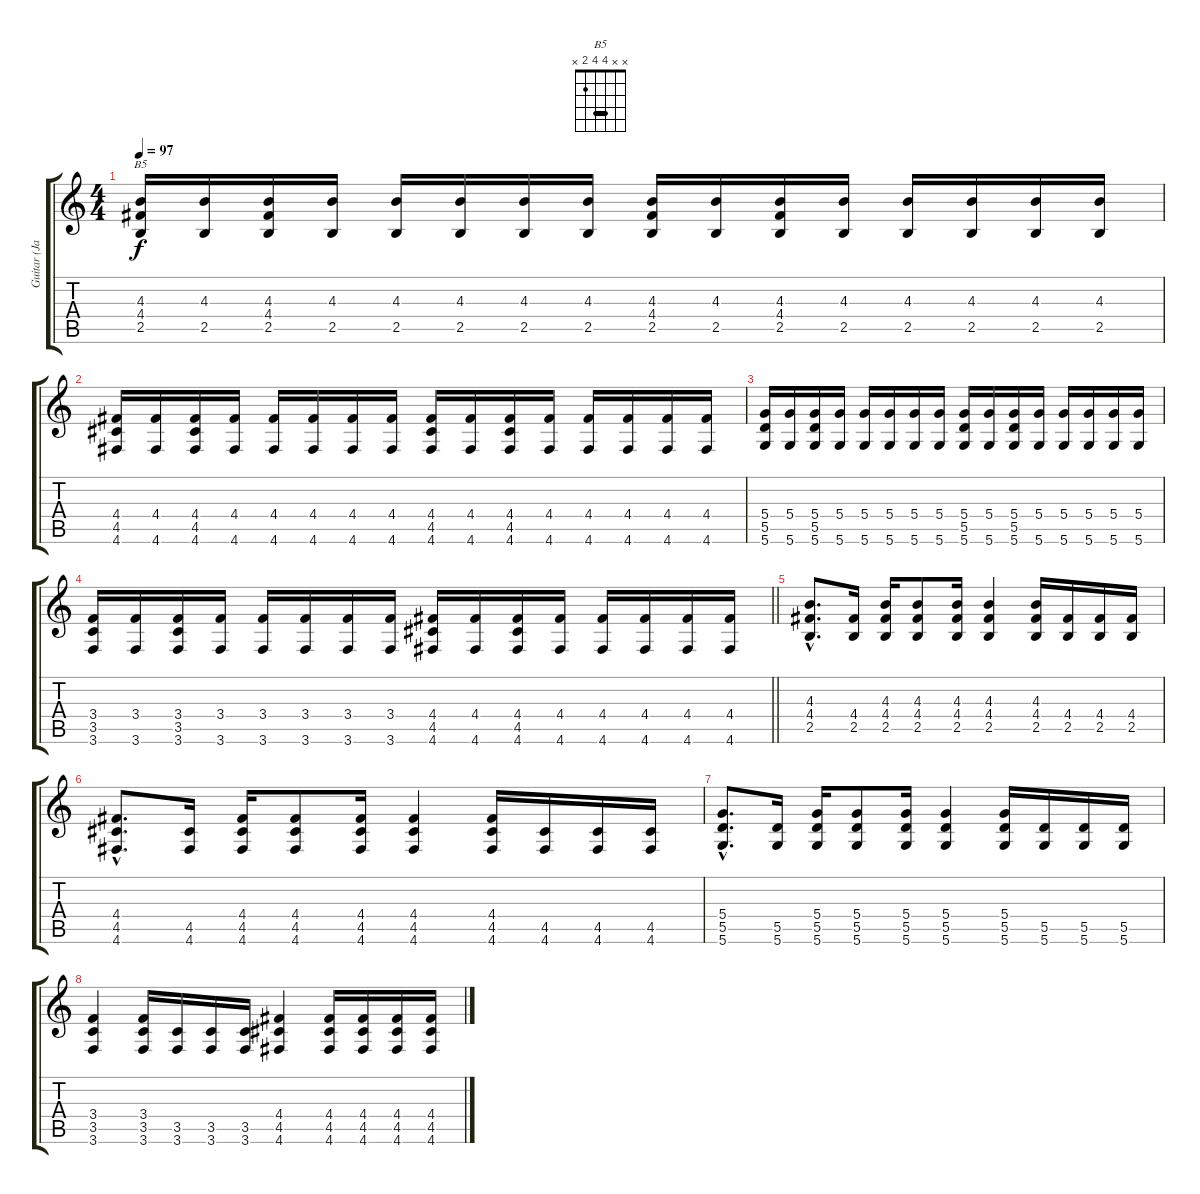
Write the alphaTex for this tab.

\track ("Guitar (Jasan Stepp)" "Guitar (Ja") {instrument distortionguitar}
\staff {score tabs}
\tuning (E4 B3 G3 D3 A2 D2) {hide}
\chord ("B5" x x 4 4 2 x) {barre 4}
\ts (4 4)
\tempo 97
\clef g2
\ks c
(4.3 4.4 2.5).16{ch "B5" dy f} (4.3 2.5).16 (4.3 4.4 2.5).16 (4.3 2.5).16 (4.3 2.5).16 (4.3 2.5).16 (4.3 2.5).16 (4.3 2.5).16 (4.3 4.4 2.5).16 (4.3 2.5).16 (4.3 4.4 2.5).16 (4.3 2.5).16 (4.3 2.5).16 (4.3 2.5).16 (4.3 2.5).16 (4.3 2.5).16 |
(4.4 4.5 4.6).16 (4.4 4.6).16 (4.4 4.5 4.6).16 (4.4 4.6).16 (4.4 4.6).16 (4.4 4.6).16 (4.4 4.6).16 (4.4 4.6).16 (4.4 4.5 4.6).16 (4.4 4.6).16 (4.4 4.5 4.6).16 (4.4 4.6).16 (4.4 4.6).16 (4.4 4.6).16 (4.4 4.6).16 (4.4 4.6).16 |
(5.4 5.5 5.6).16 (5.4 5.6).16 (5.4 5.5 5.6).16 (5.4 5.6).16 (5.4 5.6).16 (5.4 5.6).16 (5.4 5.6).16 (5.4 5.6).16 (5.4 5.5 5.6).16 (5.4 5.6).16 (5.4 5.5 5.6).16 (5.4 5.6).16 (5.4 5.6).16 (5.4 5.6).16 (5.4 5.6).16 (5.4 5.6).16 |
\barLineRight lightlight
(3.4 3.5 3.6).16 (3.4 3.6).16 (3.4 3.5 3.6).16 (3.4 3.6).16 (3.4 3.6).16 (3.4 3.6).16 (3.4 3.6).16 (3.4 3.6).16 (4.4 4.5 4.6).16 (4.4 4.6).16 (4.4 4.5 4.6).16 (4.4 4.6).16 (4.4 4.6).16 (4.4 4.6).16 (4.4 4.6).16 (4.4 4.6).16 |
(4.3{hac} 4.4{hac} 2.5{hac}).8{d} (4.4 2.5).16 (4.3 4.4 2.5).16 (4.3 4.4 2.5).8 (4.3 4.4 2.5).16 (4.3 4.4 2.5).4 (4.3 4.4 2.5).16 (4.4 2.5).16 (4.4 2.5).16 (4.4 2.5).16 |
(4.4{hac} 4.5{hac} 4.6{hac}).8{d} (4.5 4.6).16 (4.4 4.5 4.6).16 (4.4 4.5 4.6).8 (4.4 4.5 4.6).16 (4.4 4.5 4.6).4 (4.4 4.5 4.6).16 (4.5 4.6).16 (4.5 4.6).16 (4.5 4.6).16 |
(5.4{hac} 5.5{hac} 5.6{hac}).8{d} (5.5 5.6).16 (5.4 5.5 5.6).16 (5.4 5.5 5.6).8 (5.4 5.5 5.6).16 (5.4 5.5 5.6).4 (5.4 5.5 5.6).16 (5.5 5.6).16 (5.5 5.6).16 (5.5 5.6).16 |
(3.4 3.5 3.6).4 (3.4 3.5 3.6).16 (3.5 3.6).16 (3.5 3.6).16 (3.5 3.6).16 (4.4 4.5 4.6).4 (4.4 4.5 4.6).16 (4.4 4.5 4.6).16 (4.4 4.5 4.6).16 (4.4 4.5 4.6).16
